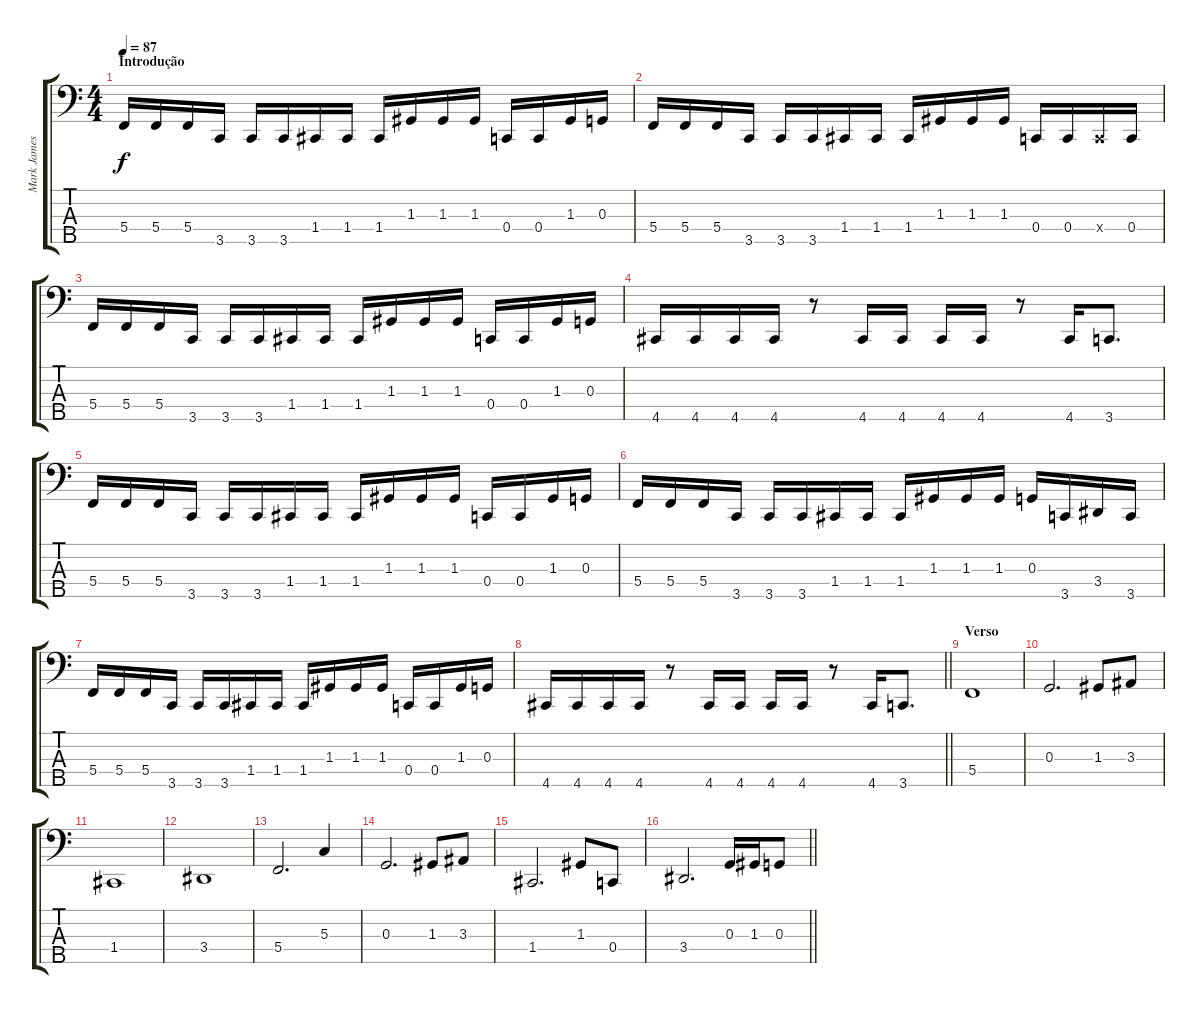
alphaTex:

\track ("Mark James" "Mark James") {instrument electricbasspick}
\staff {score tabs}
\tuning (F2 C2 G1 C1 A0) {hide}
\ts (4 4)
\section ("" "Introdução")
\tempo 87
\clef f4
\ks c
5.4.16{dy f instrument electricbasspick} 5.4.16 5.4.16 3.5.16 3.5.16 3.5.16 1.4.16 1.4.16 1.4.16 1.3.16 1.3.16 1.3.16 0.4.16 0.4.16 1.3.16 0.3.16 |
5.4.16 5.4.16 5.4.16 3.5.16 3.5.16 3.5.16 1.4.16 1.4.16 1.4.16 1.3.16 1.3.16 1.3.16 0.4.16 0.4.16 0.4{x}.16 0.4.16 |
5.4.16 5.4.16 5.4.16 3.5.16 3.5.16 3.5.16 1.4.16 1.4.16 1.4.16 1.3.16 1.3.16 1.3.16 0.4.16 0.4.16 1.3.16 0.3.16 |
4.5.16 4.5.16 4.5.16 4.5.16 r.8 4.5.16 4.5.16 4.5.16 4.5.16 r.8 4.5.16 3.5.8{d} |
5.4.16 5.4.16 5.4.16 3.5.16 3.5.16 3.5.16 1.4.16 1.4.16 1.4.16 1.3.16 1.3.16 1.3.16 0.4.16 0.4.16 1.3.16 0.3.16 |
5.4.16 5.4.16 5.4.16 3.5.16 3.5.16 3.5.16 1.4.16 1.4.16 1.4.16 1.3.16 1.3.16 1.3.16 0.3.16 3.5.16 3.4.16 3.5.16 |
5.4.16 5.4.16 5.4.16 3.5.16 3.5.16 3.5.16 1.4.16 1.4.16 1.4.16 1.3.16 1.3.16 1.3.16 0.4.16 0.4.16 1.3.16 0.3.16 |
\barLineRight lightlight
4.5.16 4.5.16 4.5.16 4.5.16 r.8 4.5.16 4.5.16 4.5.16 4.5.16 r.8 4.5.16 3.5.8{d} |
\section ("" "Verso")
5.4.1 |
0.3.2{d} 1.3.8 3.3.8 |
1.4.1 |
3.4.1 |
5.4.2{d} 5.3.4 |
0.3.2{d} 1.3.8 3.3.8 |
1.4.2{d} 1.3.8 0.4.8 |
\barLineRight lightlight
3.4.2{d} 0.3.16 1.3.16 0.3.8
